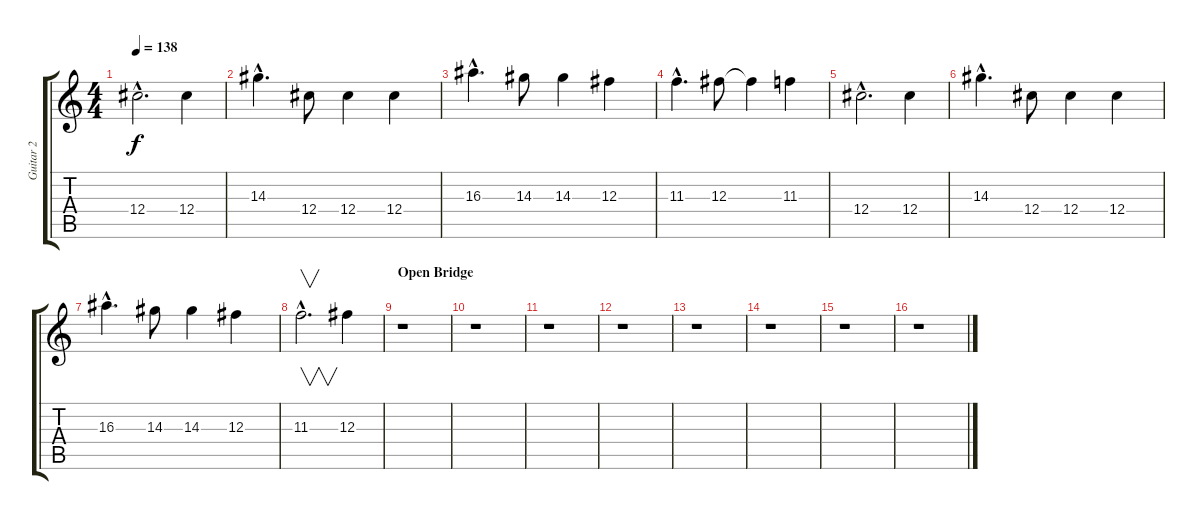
\track ("Guitar 2" "Guitar 2") {instrument distortionguitar}
\staff {score tabs}
\tuning (Eb4 Bb3 Gb3 Db3 Ab2 Eb2) {hide}
\ts (4 4)
\tempo 138
\clef g2
\ks c
12.4{hac}.2{d dy f} 12.4.4 |
14.3{hac}.4{d} 12.4.8 12.4.4 12.4.4 |
16.3{hac}.4{d} 14.3.8 14.3.4 12.3.4 |
11.3{hac}.4{d} 12.3.8 12.3{t}.4 11.3.4 |
12.4{hac}.2{d} 12.4.4 |
14.3{hac}.4{d} 12.4.8 12.4.4 12.4.4 |
16.3{hac}.4{d} 14.3.8 14.3.4 12.3.4 |
11.3{hac}.2{v d} 12.3.4 |
\section ("" "Open Bridge")
r.1 |
r.1 |
r.1 |
r.1 |
r.1 |
r.1 |
r.1 |
r.1
